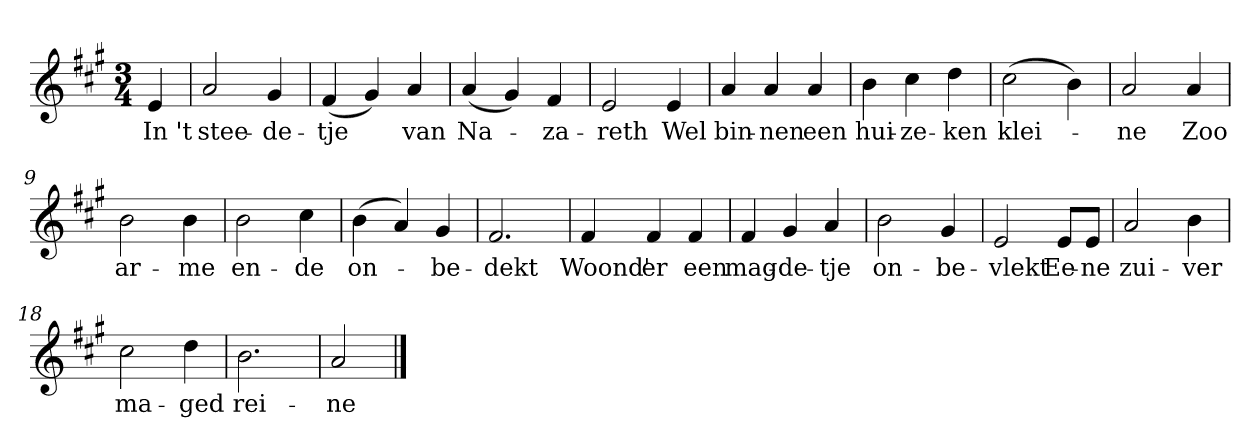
**kern	**text
*part1	*part1
*staff1	*staff1
*clefG2	*
*k[f#c#g#]	*
*A:	*
*M3/4	*
*MM120	*
=	=
4e	In 't
=1	=1
2a	stee-
4g#	-de-
=2	=2
(4f#	-tje
4g#)	.
4a	van
=3	=3
(4a	Na-
4g#)	.
4f#	-za-
=4	=4
2e	-reth
4e	Wel
=5	=5
4a	bin-
4a	-nen
4a	een
=6	=6
4b	hui-
4cc#	-ze-
4dd	-ken
=7	=7
(2cc#	klei-
4b)	.
=8	=8
2a	-ne
4a	Zoo
=9	=9
2b	ar-
4b	-me
=10	=10
2b	en-
4cc#	-de
=11	=11
(4b	on-
4a)	.
4g#	-be-
=12	=12
2.f#	-dekt
=13	=13
4f#	Woond'
4f#	er
4f#	een
=14	=14
4f#	mag-
4g#	-de-
4a	-tje
=15	=15
2b	on-
4g#	-be-
=16	=16
2e	-vlekt
8e/L	Ee-
8e/J	-ne
=17	=17
2a	zui-
4b	-ver
=18	=18
2cc#	ma-
4dd	-ged
=19	=19
2.b	rei-
=20	=20
2a	-ne
==	==
*-	*-
